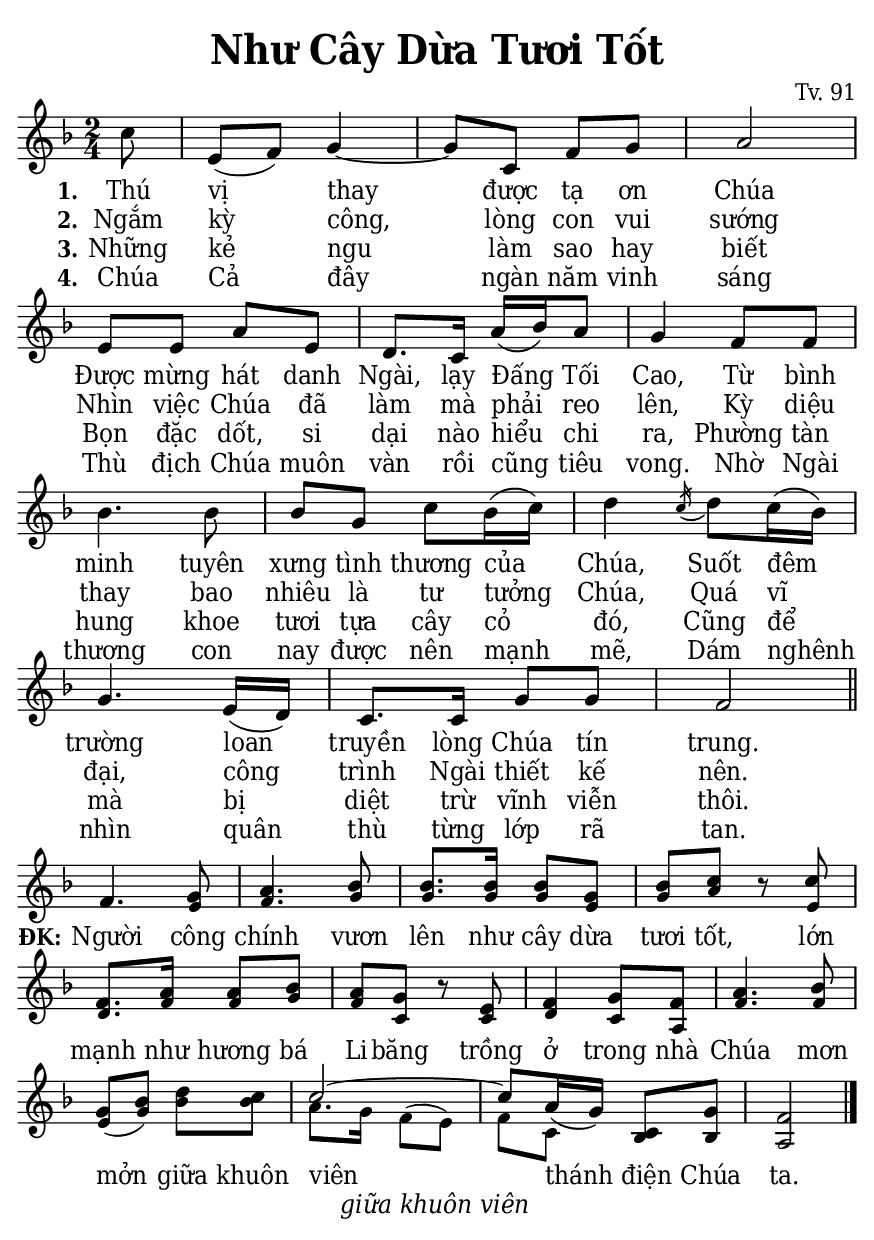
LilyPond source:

% Cài đặt chung\
\version "2.22.1"
\include "english.ly"

\header {
  title = \markup { \fontsize #1 "Như Cây Dừa Tươi Tốt" }
  composer = "Tv. 91"
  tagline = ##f
}

% Nhạc phiên khúc
nhacPhienKhucSop = \relative c'' {
  \partial 8 c8 |
  e, (f) g4 ~ |
  g8 c, f g |
  a2 |
  e8 e a e |
  d8. c16 a' (bf) a8 |
  g4 f8 f |
  bf4. bf8 |
  bf g c bf16 (c) |
  d4 \slashedGrace { c16 ( } d8) c16 (bf) |
  g4. e16 (d) |
  c8. c16 g'8 g |
  f2 \bar "||" \break
  
  f4. g8 |
  a4. bf8 |
  bf8. bf16 bf8 g |
  bf c r c |
  f,8. a16 a8 bf |
  a g r e |
  f4 g8 f |
  a4. bf8 |
  g (bf) d c |
  c2 ~ |
  c8 a16 _(g) c,8 g' |
  f2 \bar "|."
}

nhacPhienKhucAlto = \relative c' {
  r8 |
  R2*12
  f4. e8 |
  f4. g8 |
  g8. g16 g8 e |
  g a r e |
  d8. f16 f8 g |
  f8 c r c |
  d4 c8 a |
  f'4. f8 |
  e (g) bf bf |
  a8. g16 f8 ^(e) |
  f c bf bf |
  a2
}

% Lời phiên khúc
loiPhienKhucSop = \lyrics {
  <<
    {
      \set stanza = "1."
      Thú vị thay được tạ ơn Chúa
      Được mừng hát danh Ngài,
      lạy Đấng Tối Cao,
      Từ bình minh tuyên xưng tình thương của Chúa,
      Suốt đêm trường loan truyền lòng Chúa tín trung.
    }
    \new Lyrics {
	    \set associatedVoice = "beSop"
	    \set stanza = "2."
	    Ngắm kỳ công, lòng con vui sướng
	    Nhìn việc Chúa đã làm mà phải reo lên,
	    Kỳ diệu thay bao nhiêu là tư tưởng Chúa,
	    Quá vĩ đại, công trình Ngài thiết kế nên.
    }
    \new Lyrics {
	    \set associatedVoice = "beSop"
	    \set stanza = "3."
	    Những kẻ ngu làm sao hay biết
	    Bọn đặc dốt, si dại nào hiểu chi ra,
	    Phường tàn hung khoe tươi tựa cây cỏ đó,
	    Cũng để mà bị diệt trừ vĩnh viễn thôi.
    }
    \new Lyrics {
	    \set associatedVoice = "beSop"
	    \set stanza = "4."
	    Chúa Cả đây ngàn năm vinh sáng
	    Thù địch Chúa muôn vàn rồi cũng tiêu vong.
	    Nhờ Ngài thương con nay được nên mạnh mẽ,
	    Dám nghênh nhìn quân thù từng lớp rã tan.
    }
  >>
  \set stanza = "ĐK:"
  Người công chính vươn lên như cây dừa tươi tốt,
  lớn mạnh như hương bá Li -- băng
  trồng ở trong nhà Chúa mơn mởn
  giữa khuôn viên thánh điện Chúa ta.
}

loiPhienKhucAlto = \lyrics {
  \repeat unfold 27 { _ }
  \override Lyrics.LyricText.font-shape = #'italic
  giữa khuôn viên
}

% Dàn trang
\paper {
  #(set-paper-size "a5")
  top-margin = 3\mm
  bottom-margin = 3\mm
  left-margin = 3\mm
  right-margin = 3\mm
  indent = #0
  #(define fonts
	 (make-pango-font-tree "Deja Vu Serif Condensed"
	 		       "Deja Vu Serif Condensed"
			       "Deja Vu Serif Condensed"
			       (/ 20 20)))
  print-page-number = ##f
  page-count = 1
}

TongNhip = {
  \key f \major \time 2/4
  \set Timing.beamExceptions = #'()
  \set Timing.baseMoment = #(ly:make-moment 1/4)
}

% Đổi kích thước nốt cho bè phụ
notBePhu =
#(define-music-function (font-size music) (number? ly:music?)
   (for-some-music
     (lambda (m)
       (if (music-is-of-type? m 'rhythmic-event)
           (begin
             (set! (ly:music-property m 'tweaks)
                   (cons `(font-size . ,font-size)
                         (ly:music-property m 'tweaks)))
             #t)
           #f))
     music)
   music)

\score {
  \new ChoirStaff <<
    \new Staff \with {
        \consists "Merge_rests_engraver"
        printPartCombineTexts = ##f
      }
      <<
      \new Voice \TongNhip \partCombine 
        \nhacPhienKhucSop
        \notBePhu -1 { \nhacPhienKhucAlto }
      \new NullVoice = beSop \nhacPhienKhucSop
      \new Lyrics \lyricsto beSop \loiPhienKhucSop
      \new NullVoice = beAlto \nhacPhienKhucAlto
      \new Lyrics \lyricsto beAlto \loiPhienKhucAlto
      >>
  >>
  \layout {
    \override Lyrics.LyricSpace.minimum-distance = #0.8
    \override Score.BarNumber.break-visibility = ##(#f #f #f)
    \override Score.SpacingSpanner.uniform-stretching = ##t
  } 
}
